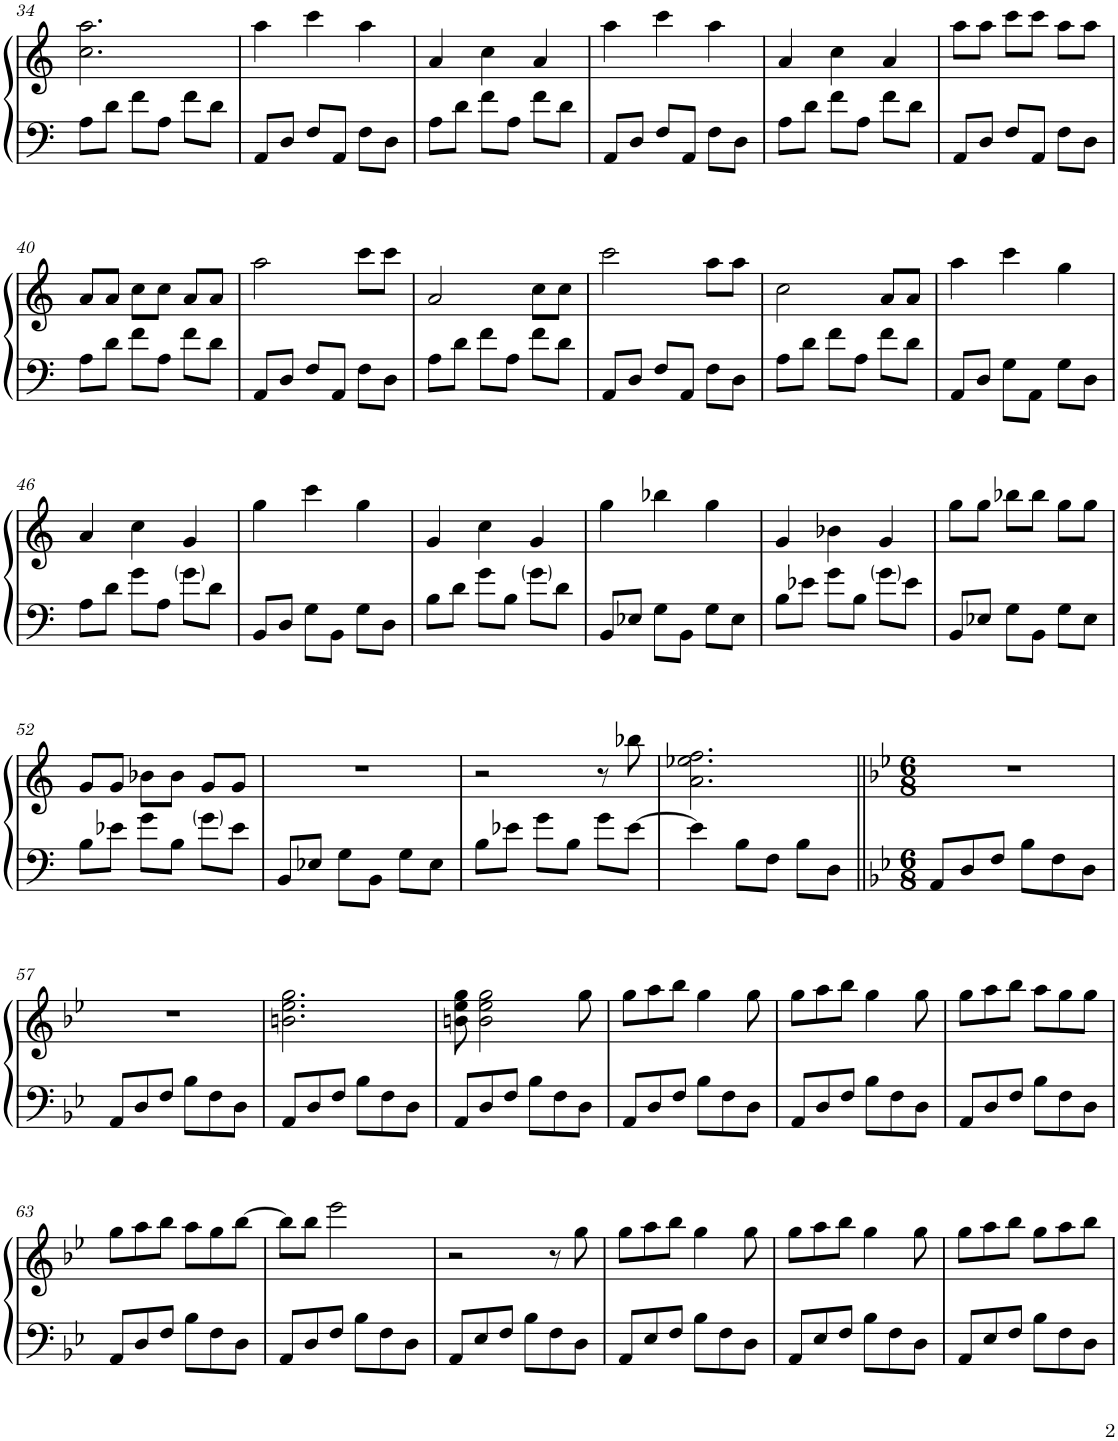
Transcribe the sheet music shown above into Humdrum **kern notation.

**kern	**kern
*part1	*part1
*staff2	*staff1
*I"Piano	*
*I'Pno.	*
!!LO:PB:g=z
*clefF4	*clefG2
*k[]	*k[]
*M3/4	*M3/4
=34	=34
8A\L	2.cc\ 2.aa\
8d\J	.
8f\L	.
8A\J	.
8f\L	.
8d\J	.
=35	=35
8AA/L	4aa\
8D/J	.
8F/L	4ccc\
8AA/J	.
8F\L	4aa\
8D\J	.
=36	=36
8A\L	4a/
8d\J	.
8f\L	4cc\
8A\J	.
8f\L	4a/
8d\J	.
=37	=37
8AA/L	4aa\
8D/J	.
8F/L	4ccc\
8AA/J	.
8F\L	4aa\
8D\J	.
=38	=38
8A\L	4a/
8d\J	.
8f\L	4cc\
8A\J	.
8f\L	4a/
8d\J	.
=39	=39
8AA/L	8aa\L
8D/J	8aa\J
8F/L	8ccc\L
8AA/J	8ccc\J
8F\L	8aa\L
8D\J	8aa\J
!!LO:LB:g=z
=40	=40
8A\L	8a/L
8d\J	8a/J
8f\L	8cc\L
8A\J	8cc\J
8f\L	8a/L
8d\J	8a/J
=41	=41
8AA/L	2aa\
8D/J	.
8F/L	.
8AA/J	.
8F\L	8ccc\L
8D\J	8ccc\J
=42	=42
8A\L	2a/
8d\J	.
8f\L	.
8A\J	.
8f\L	8cc\L
8d\J	8cc\J
=43	=43
8AA/L	2ccc\
8D/J	.
8F/L	.
8AA/J	.
8F\L	8aa\L
8D\J	8aa\J
=44	=44
8A\L	2cc\
8d\J	.
8f\L	.
8A\J	.
8f\L	8a/L
8d\J	8a/J
=45	=45
8AA/L	4aa\
8D/J	.
8G\L	4ccc\
8AA\J	.
8G\L	4gg\
8D\J	.
!!LO:LB:g=z
=46	=46
8A\L	4a/
8d\J	.
8g\L	4cc\
8A\J	.
8g\L	4g/
8d\J	.
=47	=47
8BB/L	4gg\
8D/J	.
8G\L	4ccc\
8BB\J	.
8G\L	4gg\
8D\J	.
=48	=48
8B\L	4g/
8d\J	.
8g\L	4cc\
8B\J	.
8g\L	4g/
8d\J	.
=49	=49
8BB/L	4gg\
8E-X/J	.
8G\L	4bb-X\
8BB\J	.
8G\L	4gg\
8E-\J	.
=50	=50
8B\L	4g/
8e-X\J	.
8g\L	4b-X\
8B\J	.
8g\L	4g/
8e-\J	.
=51	=51
8BB/L	8gg\L
8E-X/J	8gg\J
8G\L	8bb-X\L
8BB\J	8bb-\J
8G\L	8gg\L
8E-\J	8gg\J
!!LO:LB:g=z
=52	=52
8B\L	8g/L
8e-X\J	8g/J
8g\L	8b-X\L
8B\J	8b-\J
8g\L	8g/L
8e-\J	8g/J
=53	=53
8BB/L	2.r
8E-X/J	.
8G\L	.
8BB\J	.
8G\L	.
8E-\J	.
=54	=54
8B\L	2r
8e-X\J	.
8g\L	.
8B\J	.
8g\L	8r
[8e-\J	8bb-X\
=55	=55
4e-\]	2.a\ 2.ee-X\ 2.ff\
8B\L	.
8F\J	.
8B\L	.
8D\J	.
=56||	=56||
*k[b-e-]	*k[b-e-]
*M6/8	*M6/8
8AA/L	2.r
8D/	.
8F/J	.
8B-\L	.
8F\	.
8D\J	.
!!LO:LB:g=z
=57	=57
8AA/L	2.r
8D/	.
8F/J	.
8B-\L	.
8F\	.
8D\J	.
=58	=58
8AA/L	2.bn\ 2.ee-\ 2.gg\
8D/	.
8F/J	.
8B-\L	.
8F\	.
8D\J	.
=59	=59
8AA/L	8bn\ 8ee-\ 8gg\
8D/	2b\ 2ee-\ 2gg\
8F/J	.
8B-\L	.
8F\	.
8D\J	8gg\
=60	=60
8AA/L	8gg\L
8D/	8aa\
8F/J	8bb-\J
8B-\L	4gg\
8F\	.
8D\J	8gg\
=61	=61
8AA/L	8gg\L
8D/	8aa\
8F/J	8bb-\J
8B-\L	4gg\
8F\	.
8D\J	8gg\
=62	=62
8AA/L	8gg\L
8D/	8aa\
8F/J	8bb-\J
8B-\L	8aa\L
8F\	8gg\
8D\J	8gg\J
!!LO:LB:g=z
=63	=63
8AA/L	8gg\L
8D/	8aa\
8F/J	8bb-\J
8B-\L	8aa\L
8F\	8gg\
8D\J	[8bb-\J
=64	=64
8AA/L	8bb-\L]
8D/	8bb-\J
8F/J	2eee-\
8B-\L	.
8F\	.
8D\J	.
=65	=65
8AA/L	2r
8E-/	.
8F/J	.
8B-\L	.
8F\	8r
8D\J	8gg\
=66	=66
8AA/L	8gg\L
8E-/	8aa\
8F/J	8bb-\J
8B-\L	4gg\
8F\	.
8D\J	8gg\
=67	=67
8AA/L	8gg\L
8E-/	8aa\
8F/J	8bb-\J
8B-\L	4gg\
8F\	.
8D\J	8gg\
=68	=68
8AA/L	8gg\L
8E-/	8aa\
8F/J	8bb-\J
8B-\L	8gg\L
8F\	8aa\
8D\J	8bb-\J
=	=
*-	*-
